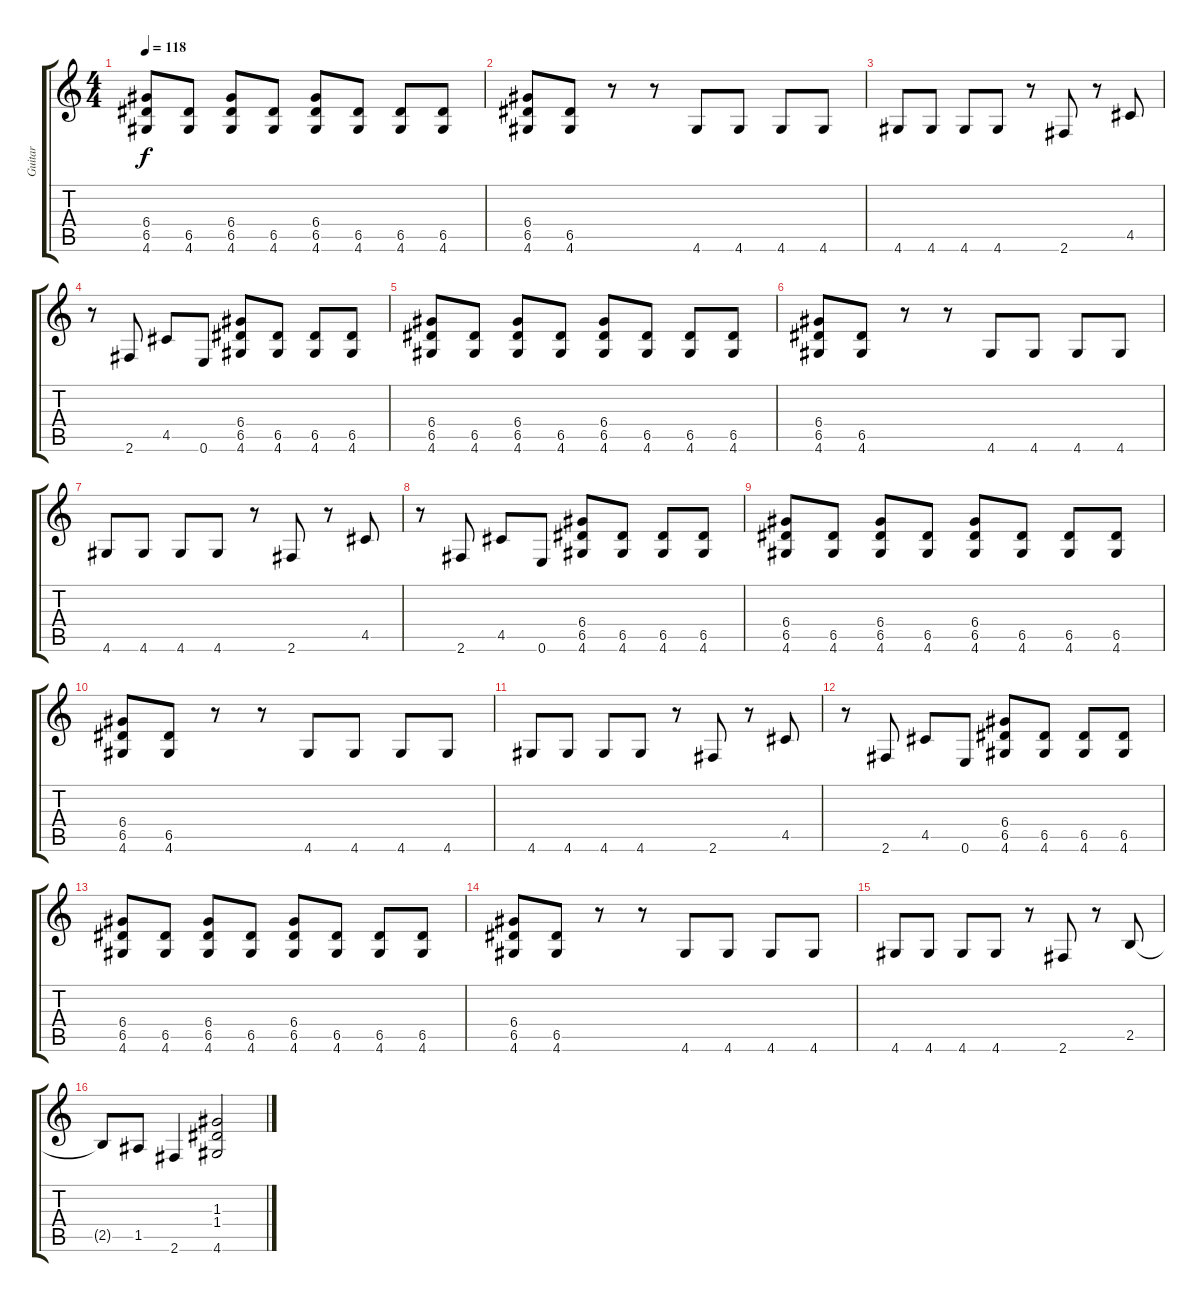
\track ("Guitar" "Guitar") {instrument distortionguitar}
\staff {score tabs}
\tuning (E4 B3 G3 D3 A2 E2) {hide}
\ts (4 4)
\tempo 118
\clef g2
\ks c
(6.4 6.5 4.6).8{dy f} (6.5 4.6).8 (6.4 6.5 4.6).8 (6.5 4.6).8 (6.4 6.5 4.6).8 (6.5 4.6).8 (6.5 4.6).8 (6.5 4.6).8 |
(6.4 6.5 4.6).8 (6.5 4.6).8 r.8 r.8 4.6.8 4.6.8 4.6.8 4.6.8 |
4.6.8 4.6.8 4.6.8 4.6.8 r.8 2.6.8 r.8 4.5.8 |
r.8 2.6.8 4.5.8 0.6.8 (6.4 6.5 4.6).8 (6.5 4.6).8 (6.5 4.6).8 (6.5 4.6).8 |
(6.4 6.5 4.6).8 (6.5 4.6).8 (6.4 6.5 4.6).8 (6.5 4.6).8 (6.4 6.5 4.6).8 (6.5 4.6).8 (6.5 4.6).8 (6.5 4.6).8 |
(6.4 6.5 4.6).8 (6.5 4.6).8 r.8 r.8 4.6.8 4.6.8 4.6.8 4.6.8 |
4.6.8 4.6.8 4.6.8 4.6.8 r.8 2.6.8 r.8 4.5.8 |
r.8 2.6.8 4.5.8 0.6.8 (6.4 6.5 4.6).8 (6.5 4.6).8 (6.5 4.6).8 (6.5 4.6).8 |
(6.4 6.5 4.6).8 (6.5 4.6).8 (6.4 6.5 4.6).8 (6.5 4.6).8 (6.4 6.5 4.6).8 (6.5 4.6).8 (6.5 4.6).8 (6.5 4.6).8 |
(6.4 6.5 4.6).8 (6.5 4.6).8 r.8 r.8 4.6.8 4.6.8 4.6.8 4.6.8 |
4.6.8 4.6.8 4.6.8 4.6.8 r.8 2.6.8 r.8 4.5.8 |
r.8 2.6.8 4.5.8 0.6.8 (6.4 6.5 4.6).8 (6.5 4.6).8 (6.5 4.6).8 (6.5 4.6).8 |
(6.4 6.5 4.6).8 (6.5 4.6).8 (6.4 6.5 4.6).8 (6.5 4.6).8 (6.4 6.5 4.6).8 (6.5 4.6).8 (6.5 4.6).8 (6.5 4.6).8 |
(6.4 6.5 4.6).8 (6.5 4.6).8 r.8 r.8 4.6.8 4.6.8 4.6.8 4.6.8 |
4.6.8 4.6.8 4.6.8 4.6.8 r.8 2.6.8 r.8 2.5.8 |
2.5{t}.8 1.5.8 2.6.4 (1.3 1.4 4.6).2
